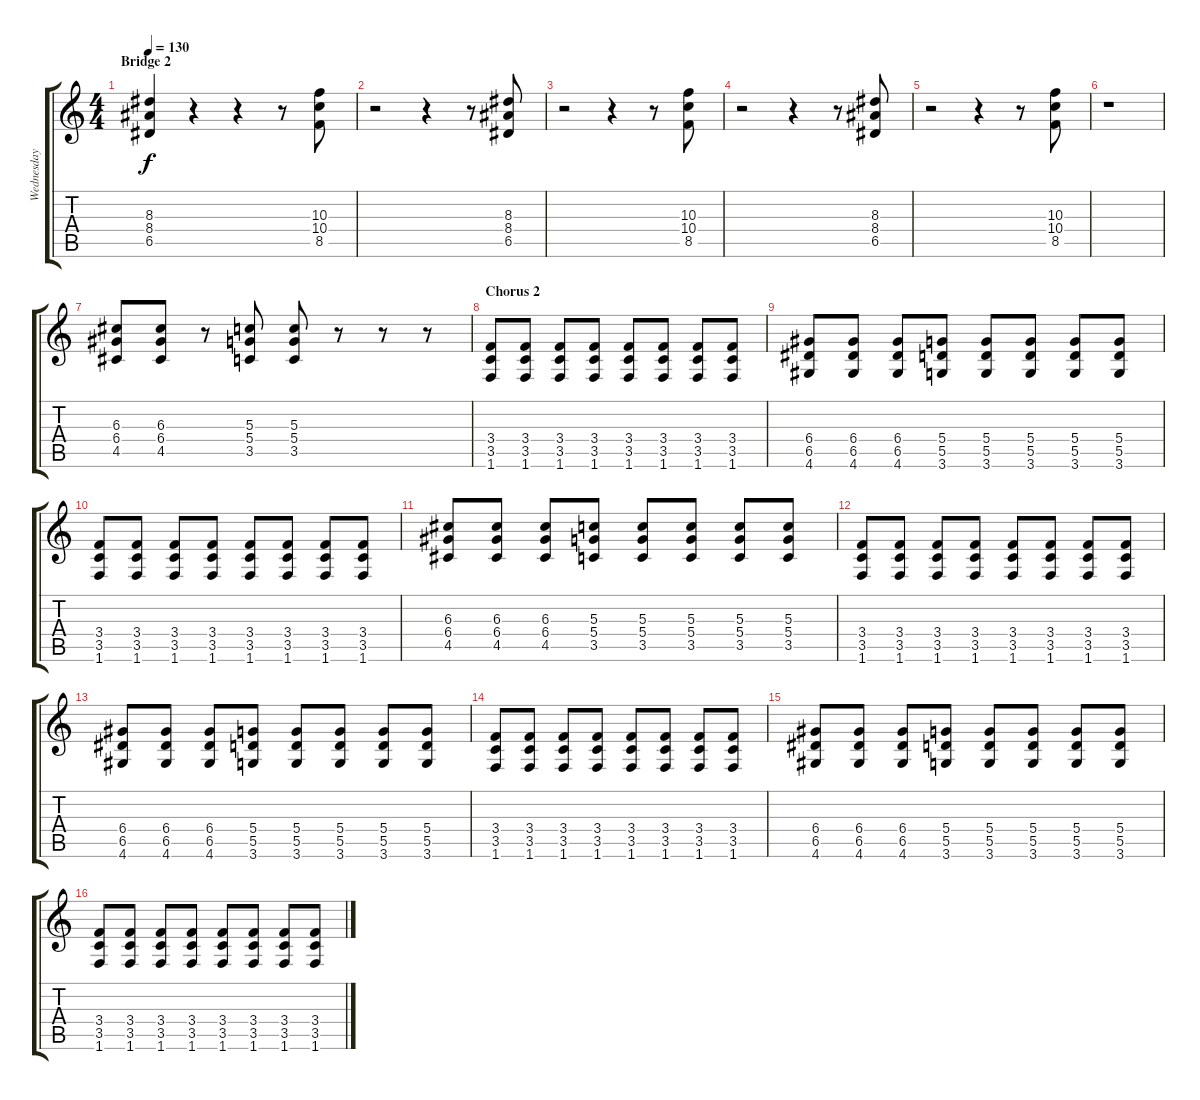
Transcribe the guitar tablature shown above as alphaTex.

\track ("Wednesday 13" "Wednesday ") {instrument distortionguitar}
\staff {score tabs}
\tuning (E4 B3 G3 D3 A2 E2) {hide}
\ts (4 4)
\section ("" "Bridge 2")
\tempo 130
\clef g2
\ks c
(8.3 8.4 6.5).4{dy f} r.4 r.4 r.8 (10.3 10.4 8.5).8 |
r.2 r.4 r.8 (8.3 8.4 6.5).8 |
r.2 r.4 r.8 (10.3 10.4 8.5).8 |
r.2 r.4 r.8 (8.3 8.4 6.5).8 |
r.2 r.4 r.8 (10.3 10.4 8.5).8 |
r.1 |
(6.3 6.4 4.5).8 (6.3 6.4 4.5).8 r.8 (5.3 5.4 3.5).8 (5.3 5.4 3.5).8 r.8 r.8 r.8 |
\section ("" "Chorus 2")
(3.4 3.5 1.6).8 (3.4 3.5 1.6).8 (3.4 3.5 1.6).8 (3.4 3.5 1.6).8 (3.4 3.5 1.6).8 (3.4 3.5 1.6).8 (3.4 3.5 1.6).8 (3.4 3.5 1.6).8 |
(6.4 6.5 4.6).8 (6.4 6.5 4.6).8 (6.4 6.5 4.6).8 (5.4 5.5 3.6).8 (5.4 5.5 3.6).8 (5.4 5.5 3.6).8 (5.4 5.5 3.6).8 (5.4 5.5 3.6).8 |
(3.4 3.5 1.6).8 (3.4 3.5 1.6).8 (3.4 3.5 1.6).8 (3.4 3.5 1.6).8 (3.4 3.5 1.6).8 (3.4 3.5 1.6).8 (3.4 3.5 1.6).8 (3.4 3.5 1.6).8 |
(6.3 6.4 4.5).8 (6.3 6.4 4.5).8 (6.3 6.4 4.5).8 (5.3 5.4 3.5).8 (5.3 5.4 3.5).8 (5.3 5.4 3.5).8 (5.3 5.4 3.5).8 (5.3 5.4 3.5).8 |
(3.4 3.5 1.6).8 (3.4 3.5 1.6).8 (3.4 3.5 1.6).8 (3.4 3.5 1.6).8 (3.4 3.5 1.6).8 (3.4 3.5 1.6).8 (3.4 3.5 1.6).8 (3.4 3.5 1.6).8 |
(6.4 6.5 4.6).8 (6.4 6.5 4.6).8 (6.4 6.5 4.6).8 (5.4 5.5 3.6).8 (5.4 5.5 3.6).8 (5.4 5.5 3.6).8 (5.4 5.5 3.6).8 (5.4 5.5 3.6).8 |
(3.4 3.5 1.6).8 (3.4 3.5 1.6).8 (3.4 3.5 1.6).8 (3.4 3.5 1.6).8 (3.4 3.5 1.6).8 (3.4 3.5 1.6).8 (3.4 3.5 1.6).8 (3.4 3.5 1.6).8 |
(6.4 6.5 4.6).8 (6.4 6.5 4.6).8 (6.4 6.5 4.6).8 (5.4 5.5 3.6).8 (5.4 5.5 3.6).8 (5.4 5.5 3.6).8 (5.4 5.5 3.6).8 (5.4 5.5 3.6).8 |
(3.4 3.5 1.6).8 (3.4 3.5 1.6).8 (3.4 3.5 1.6).8 (3.4 3.5 1.6).8 (3.4 3.5 1.6).8 (3.4 3.5 1.6).8 (3.4 3.5 1.6).8 (3.4 3.5 1.6).8
